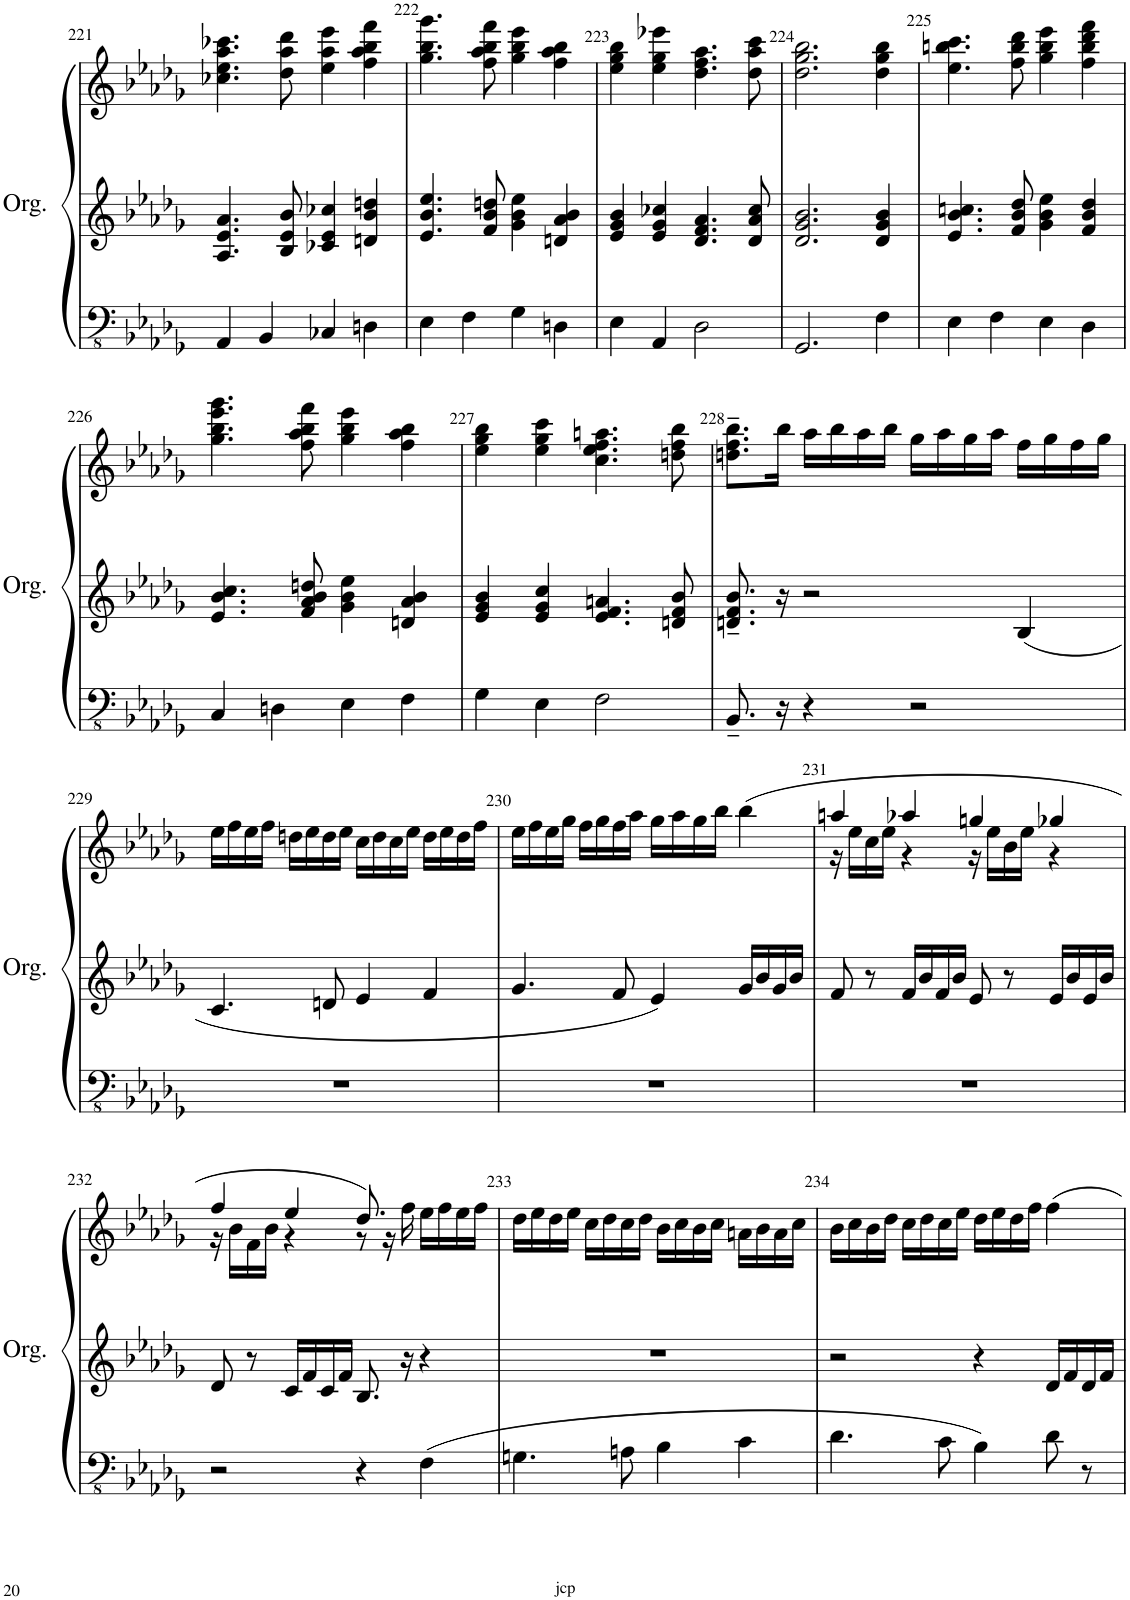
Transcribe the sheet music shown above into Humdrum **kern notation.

**kern	**kern	**kern
*part1	*part1	*part1
*staff3	*staff2	*staff1
*I"Orgue à tuyaux	*	*
*I'Org.	*	*
!!LO:PB:g=z
*clefFv4	*clefF4	*clefG2
*k[b-e-a-d-g-]	*k[b-e-a-d-g-]	*k[b-e-a-d-g-]
*M4/4	*M4/4	*M4/4
*met(c)	*met(c)	*met(c)
=221	=221	=221
4AAA-/	4.A-/ 4.e-/ 4.a-/	4.cc-X\ 4.ee-\ 4.aa-\ 4.ccc-X\
4BBB-/	.	.
.	8B-/ 8e-/ 8b-/	8dd-\ 8aa-\ 8ddd-\
4CC-X/	4c-X/ 4e-/ 4cc-X/	4ee-\ 4aa-\ 4eee-\
4DDn\	4dn/ 4b-/ 4ddn/	4ff\ 4aa-\ 4bb-\ 4fff\
=222	=222	=222
4EE-\	4.e-/ 4.b-/ 4.ee-/	4.gg-\ 4.bb-\ 4.ggg-\
4FF\	.	.
.	8f/ 8b-/ 8ddn/	8ff\ 8aa-\ 8bb-\ 8fff\
4GG-\	4g-\ 4b-\ 4ee-\	4gg-\ 4bb-\ 4eee-\
4DDn\	4dn/ 4a-/ 4b-/	4ff\ 4aa-\ 4bb-\
=223	=223	=223
4EE-\	4e-/ 4g-/ 4b-/	4ee-\ 4gg-\ 4bb-\
4AAA-/	4e-/ 4g-/ 4cc-X/	4ee-\ 4gg-\ 4eee-X\
2DD-\	4.d-/ 4.f/ 4.a-/	4.dd-\ 4.ff\ 4.aa-\
.	8d-/ 8a-/ 8cc-/	8dd-\ 8aa-\ 8ccc\
=224	=224	=224
2.GGG-/	2.d-/ 2.g-/ 2.b-/	2.dd-\ 2.gg-\ 2.bb-\
4FF\	4d-/ 4g-/ 4b-/	4dd-\ 4gg-\ 4bb-\
=225	=225	=225
4EE-\	4.e-/ 4.b-/ 4.ccn/	4.ee-\ 4.bbn\ 4.ccc\
4FF\	.	.
.	8f/ 8b-/ 8dd-/	8ff\ 8bb\ 8ddd-\
4EE-\	4g-\ 4b-\ 4ee-\	4gg-\ 4bb\ 4eee-\
4DD-\	4f/ 4b-/ 4dd-/	4ff\ 4bb\ 4ddd-\ 4fff\
!!LO:LB:g=z
=226	=226	=226
4CC/	4.e-/ 4.b-/ 4.cc/	4.gg-\ 4.bb-\ 4.eee-\ 4.ggg-\
4DDn\	.	.
.	8f/ 8a-/ 8b-/ 8ddn/	8ff\ 8aa-\ 8bb-\ 8fff\
4EE-\	4g-\ 4b-\ 4ee-\	4gg-\ 4bb-\ 4eee-\
4FF\	4dn/ 4a-/ 4b-/	4ff\ 4aa-\ 4bb-\
=227	=227	=227
4GG-\	4e-/ 4g-/ 4b-/	4ee-\ 4gg-\ 4bb-\
4EE-\	4e-/ 4g-/ 4cc/	4ee-\ 4gg-\ 4ccc\
2FF\	4.e-/ 4.f/ 4.an/	4.cc\ 4.ee-\ 4.ff\ 4.aan\
.	8dn/ 8f/ 8b-/	8ddn\ 8ff\ 8bb-\
=228	=228	=228
8.BBB-~/	8.dn/~ 8.f/~ 8.b-/~	8.ddn\~ 8.ff\~ 8.bb-\~L
16r	16r	16bb-\Jk
4r	2r	16aa-\LL
.	.	16bb-\
.	.	16aa-\
.	.	16bb-\JJ
2r	.	16gg-\LL
.	.	16aa-\
.	.	16gg-\
.	.	16aa-\JJ
.	4B-/	16ff\LL
.	.	16gg-\
.	.	16ff\
.	.	16gg-\JJ
!!LO:LB:g=z
=229	=229	=229
1r	4.c/	16ee-\LL
.	.	16ff\
.	.	16ee-\
.	.	16ff\JJ
.	.	16ddn\LL
.	.	16ee-\
.	8dn/	16dd\
.	.	16ee-\JJ
.	4e-/	16cc\LL
.	.	16dd\
.	.	16cc\
.	.	16ee-\JJ
.	4f/	16dd\LL
.	.	16ee-\
.	.	16dd\
.	.	16ff\JJ
=230	=230	=230
1r	4.g-/	16ee-\LL
.	.	16ff\
.	.	16ee-\
.	.	16gg-\JJ
.	.	16ff\LL
.	.	16gg-\
.	8f/	16ff\
.	.	16aa-\JJ
.	4e-/	16gg-\LL
.	.	16aa-\
.	.	16gg-\
.	.	16bb-\JJ
.	16g-/LL	4bb-\
.	16b-/	.
.	16g-/	.
.	16b-/JJ	.
=231	=231	=231
*	*	*^
1r	8f/	4aan/	16r
.	.	.	16ee-\LL
.	8r	.	16cc\
.	.	.	16ee-\JJ
.	16f/LL	4aa-X/	4r
.	16b-/	.	.
.	16f/	.	.
.	16b-/JJ	.	.
.	8e-/	4ggn/	16r
.	.	.	16ee-\LL
.	8r	.	16b-\
.	.	.	16ee-\JJ
.	16e-/LL	4gg-X/	4r
.	16b-/	.	.
.	16e-/	.	.
.	16b-/JJ	.	.
!!LO:LB:g=z	!!
=232	=232	=232	=232
2r	8d-/	4ff/	16r
.	.	.	16b-\LL
.	8r	.	16f\
.	.	.	16b-\JJ
.	16c/LL	4ee-/	4r
.	16f/	.	.
.	16c/	.	.
.	16f/JJ	.	.
4r	8.B-/	8.dd-/	8r
.	.	.	16r
.	16r	16ff\	4ryy
4FF\	4r	16ee-\LL	.
.	.	16ff\	.
.	.	16ee-\	.
.	.	16ff\JJ	16ryy
*	*	*v	*v
=233	=233	=233
4.GGn\	1r	16dd-\LL
.	.	16ee-\
.	.	16dd-\
.	.	16ee-\JJ
.	.	16cc\LL
.	.	16dd-\
8AAn\	.	16cc\
.	.	16dd-\JJ
4BB-\	.	16b-\LL
.	.	16cc\
.	.	16b-\
.	.	16cc\JJ
4C\	.	16an\LL
.	.	16b-\
.	.	16a\
.	.	16cc\JJ
=234	=234	=234
4.D-\	2r	16b-\LL
.	.	16cc\
.	.	16b-\
.	.	16dd-\JJ
.	.	16cc\LL
.	.	16dd-\
8C\	.	16cc\
.	.	16ee-\JJ
4BB-\	4r	16dd-\LL
.	.	16ee-\
.	.	16dd-\
.	.	16ff\JJ
8D-\	16d-/LL	4ff\
.	16f/	.
8r	16d-/	.
.	16f/JJ	.
=	=	=
*-	*-	*-
